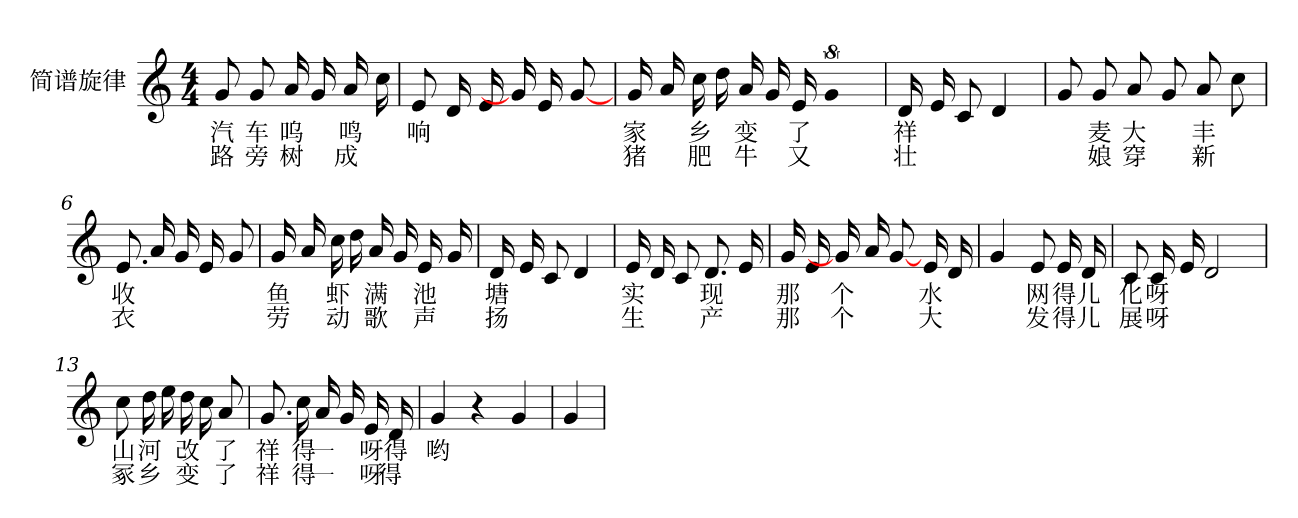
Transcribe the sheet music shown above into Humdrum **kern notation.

**kern	**text	**text
*part1	*part1	*part1
*staff1	*staff1	*staff1
*I"简谱旋律	*	*
*k[]	*	*
*M4/4	*	*
=1	=1	=1
8g	汽	路
8g	车	旁
16a	呜	树
16g	.	.
16a	鸣	成
16cc	.	.
=2	=2	=2
8e	响	.
16d	.	.
16e	.	.
16g]	.	.
16e	.	.
!LO:N:vis=8	!	!
[8.g	.	.
=3	=3	=3
16g	家	猪
16a	.	.
16cc	乡	肥
16dd	.	.
16a	变	牛
16g	.	.
16e	了	又
!LO:N:vis=4	!	!
16%5g	.	.
=4	=4	=4
16d	祥	壮
16e	.	.
8c	.	.
4d	.	.
=5	=5	=5
8g	.	.
8g	麦	娘
8a	大	穿
8g	.	.
8a	丰	新
8cc	.	.
=6	=6	=6
8.e	收	衣
16a	.	.
16g	.	.
16e	.	.
8g	.	.
=7	=7	=7
16g	鱼	劳
16a	.	.
16cc	虾	动
16dd	.	.
16a	满	歌
16g	.	.
16e	池	声
16g	.	.
=8	=8	=8
16d	塘	扬
16e	.	.
8c	.	.
4d	.	.
=9	=9	=9
16e	实	生
16d	.	.
8c	.	.
8.d	现	产
16e	.	.
=10	=10	=10
16g	那	那
16e	.	.
16g]	个	个
16a	.	.
!LO:N:vis=8	!	!
[8.g	.	.
16e	水	大
16d	.	.
=11	=11	=11
4g	.	.
8e	网	发
16e	得	得
16d	儿	儿
=12	=12	=12
8c	化	展
16c	呀	呀
16e	.	.
2d	.	.
=13	=13	=13
8cc	山	冢
16dd	河	乡
16ee	.	.
16dd	改	变
16cc	.	.
8a	了	了
=14	=14	=14
8.g	祥	祥
16cc	得	得
16a	一	一
16g	.	.
16e	呀	呀
16d	得	得
=15	=15	=15
4g	哟	.
4r	.	.
4g	.	.
=16	=16	=16
4g	.	.
=	=	=
*-	*-	*-
